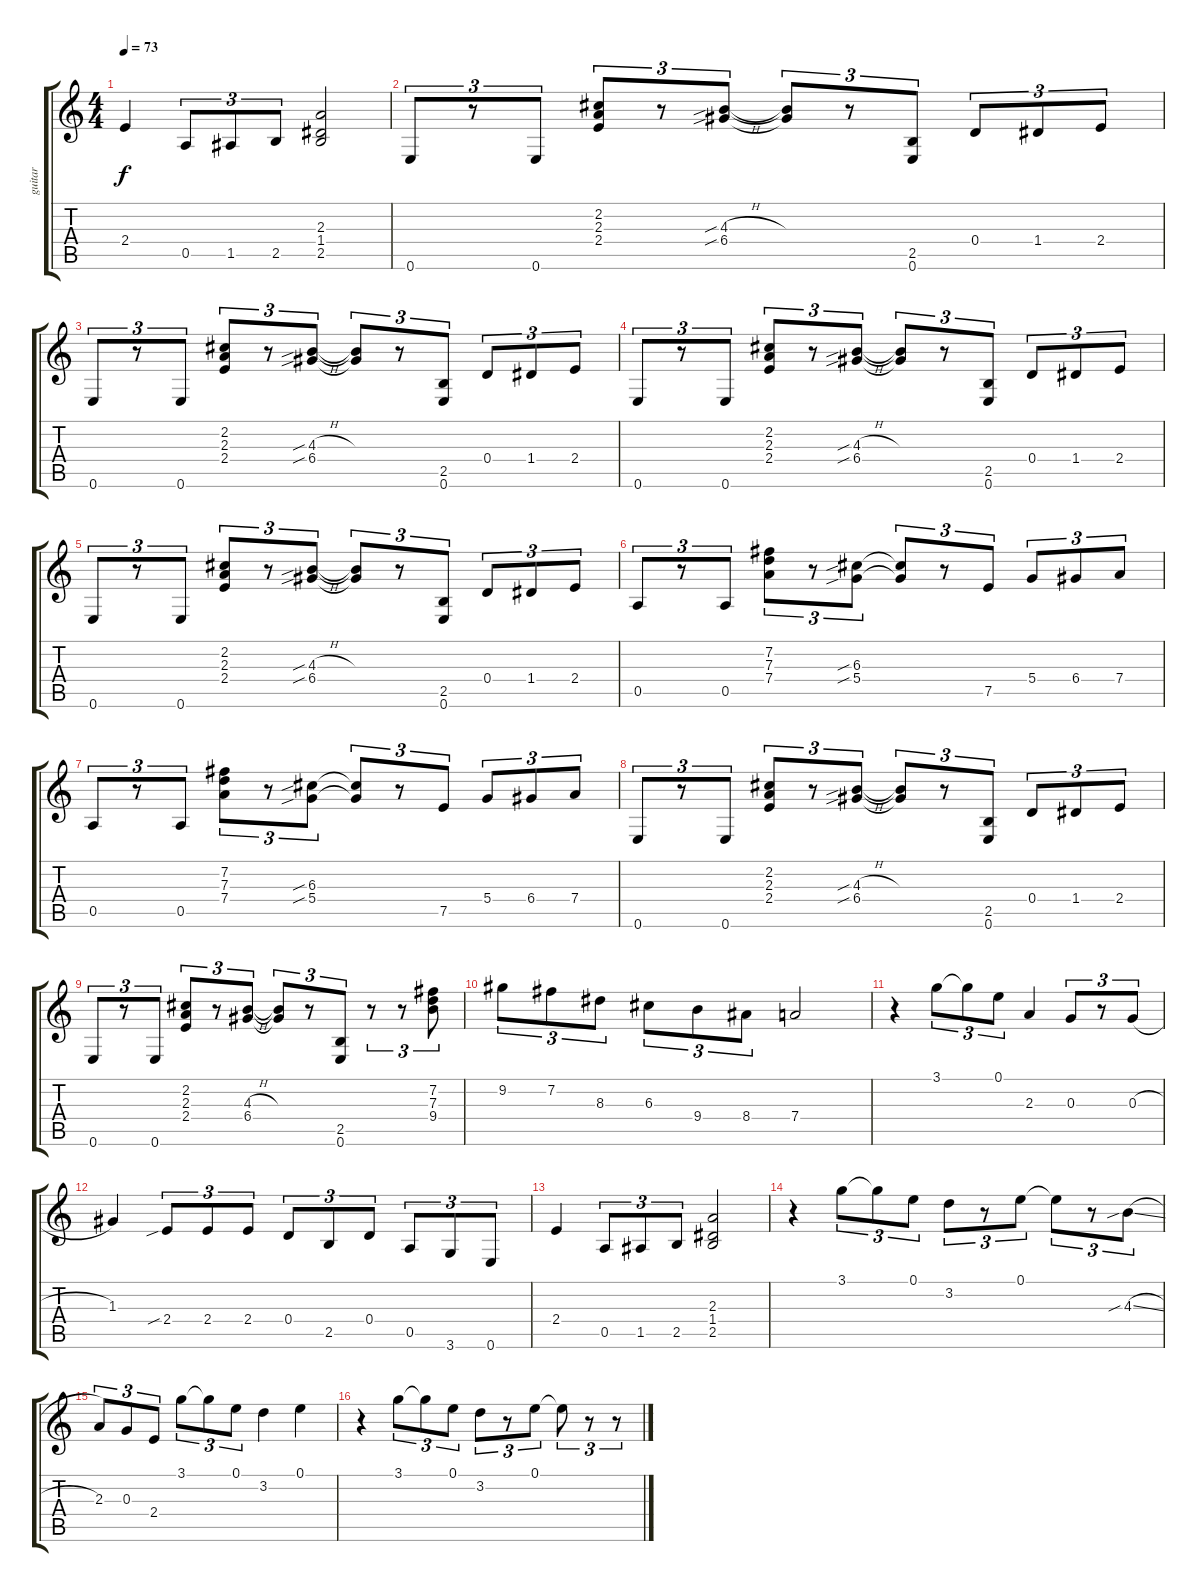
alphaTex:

\track ("guitar" "guitar") {instrument electricguitarjazz}
\staff {score tabs}
\tuning (E4 B3 G3 D3 A2 E2) {hide}
\ts (4 4)
\tempo 73
\clef g2
\ks c
2.4.4{dy f} 0.5.8{tu (3 2)} 1.5.8{tu (3 2)} 2.5.8{tu (3 2)} (2.3 1.4 2.5).2 |
0.6.8{tu (3 2)} r.8{tu (3 2)} 0.6.8{tu (3 2)} (2.2 2.3 2.4).8{tu (3 2)} r.8{tu (3 2)} (4.3{sib h} 6.4{sib}).8{tu (3 2)} (4.3{t} 6.4{t}).8{tu (3 2)} r.8{tu (3 2)} (2.5 0.6).8{tu (3 2)} 0.4.8{tu (3 2)} 1.4.8{tu (3 2)} 2.4.8{tu (3 2)} |
0.6.8{tu (3 2)} r.8{tu (3 2)} 0.6.8{tu (3 2)} (2.2 2.3 2.4).8{tu (3 2)} r.8{tu (3 2)} (4.3{sib h} 6.4{sib}).8{tu (3 2)} (4.3{t} 6.4{t}).8{tu (3 2)} r.8{tu (3 2)} (2.5 0.6).8{tu (3 2)} 0.4.8{tu (3 2)} 1.4.8{tu (3 2)} 2.4.8{tu (3 2)} |
0.6.8{tu (3 2)} r.8{tu (3 2)} 0.6.8{tu (3 2)} (2.2 2.3 2.4).8{tu (3 2)} r.8{tu (3 2)} (4.3{sib h} 6.4{sib}).8{tu (3 2)} (4.3{t} 6.4{t}).8{tu (3 2)} r.8{tu (3 2)} (2.5 0.6).8{tu (3 2)} 0.4.8{tu (3 2)} 1.4.8{tu (3 2)} 2.4.8{tu (3 2)} |
0.6.8{tu (3 2)} r.8{tu (3 2)} 0.6.8{tu (3 2)} (2.2 2.3 2.4).8{tu (3 2)} r.8{tu (3 2)} (4.3{sib h} 6.4{sib}).8{tu (3 2)} (4.3{t} 6.4{t}).8{tu (3 2)} r.8{tu (3 2)} (2.5 0.6).8{tu (3 2)} 0.4.8{tu (3 2)} 1.4.8{tu (3 2)} 2.4.8{tu (3 2)} |
0.5.8{tu (3 2)} r.8{tu (3 2)} 0.5.8{tu (3 2)} (7.2 7.3 7.4).8{tu (3 2)} r.8{tu (3 2)} (6.3{sib} 5.4{sib}).8{tu (3 2)} (6.3{t} 5.4{t}).8{tu (3 2)} r.8{tu (3 2)} 7.5.8{tu (3 2)} 5.4.8{tu (3 2)} 6.4.8{tu (3 2)} 7.4.8{tu (3 2)} |
0.5.8{tu (3 2)} r.8{tu (3 2)} 0.5.8{tu (3 2)} (7.2 7.3 7.4).8{tu (3 2)} r.8{tu (3 2)} (6.3{sib} 5.4{sib}).8{tu (3 2)} (6.3{t} 5.4{t}).8{tu (3 2)} r.8{tu (3 2)} 7.5.8{tu (3 2)} 5.4.8{tu (3 2)} 6.4.8{tu (3 2)} 7.4.8{tu (3 2)} |
0.6.8{tu (3 2)} r.8{tu (3 2)} 0.6.8{tu (3 2)} (2.2 2.3 2.4).8{tu (3 2)} r.8{tu (3 2)} (4.3{sib h} 6.4{sib}).8{tu (3 2)} (4.3{t} 6.4{t}).8{tu (3 2)} r.8{tu (3 2)} (2.5 0.6).8{tu (3 2)} 0.4.8{tu (3 2)} 1.4.8{tu (3 2)} 2.4.8{tu (3 2)} |
0.6.8{tu (3 2)} r.8{tu (3 2)} 0.6.8{tu (3 2)} (2.2 2.3 2.4).8{tu (3 2)} r.8{tu (3 2)} (4.3{h} 6.4).8{tu (3 2)} (4.3{t} 6.4{t}).8{tu (3 2)} r.8{tu (3 2)} (2.5 0.6).8{tu (3 2)} r.8{tu (3 2)} r.8{tu (3 2)} (7.2 7.3 9.4).8{tu (3 2)} |
9.2.8{tu (3 2)} 7.2.8{tu (3 2)} 8.3.8{tu (3 2)} 6.3.8{tu (3 2)} 9.4.8{tu (3 2)} 8.4.8{tu (3 2)} 7.4.2 |
r.4 3.1.8{tu (3 2)} 3.1{t}.8{tu (3 2)} 0.1.8{tu (3 2)} 2.3.4 0.3.8{tu (3 2)} r.8{tu (3 2)} 0.3{h}.8{tu (3 2)} |
1.3.4 2.4{sib}.8{tu (3 2)} 2.4.8{tu (3 2)} 2.4.8{tu (3 2)} 0.4.8{tu (3 2)} 2.5.8{tu (3 2)} 0.4.8{tu (3 2)} 0.5.8{tu (3 2)} 3.6.8{tu (3 2)} 0.6.8{tu (3 2)} |
2.4.4 0.5.8{tu (3 2)} 1.5.8{tu (3 2)} 2.5.8{tu (3 2)} (2.3 1.4 2.5).2 |
r.4 3.1.8{tu (3 2)} 3.1{t}.8{tu (3 2)} 0.1.8{tu (3 2)} 3.2.8{tu (3 2)} r.8{tu (3 2)} 0.1.8{tu (3 2)} 0.1{t}.8{tu (3 2)} r.8{tu (3 2)} 4.3{sib sl}.8{tu (3 2)} |
2.3.8{tu (3 2)} 0.3.8{tu (3 2)} 2.4.8{tu (3 2)} 3.1.8{tu (3 2)} 3.1{t}.8{tu (3 2)} 0.1.8{tu (3 2)} 3.2.4 0.1.4 |
r.4 3.1.8{tu (3 2)} 3.1{t}.8{tu (3 2)} 0.1.8{tu (3 2)} 3.2.8{tu (3 2)} r.8{tu (3 2)} 0.1.8{tu (3 2)} 0.1{t}.8{tu (3 2)} r.8{tu (3 2)} r.8{tu (3 2)}
